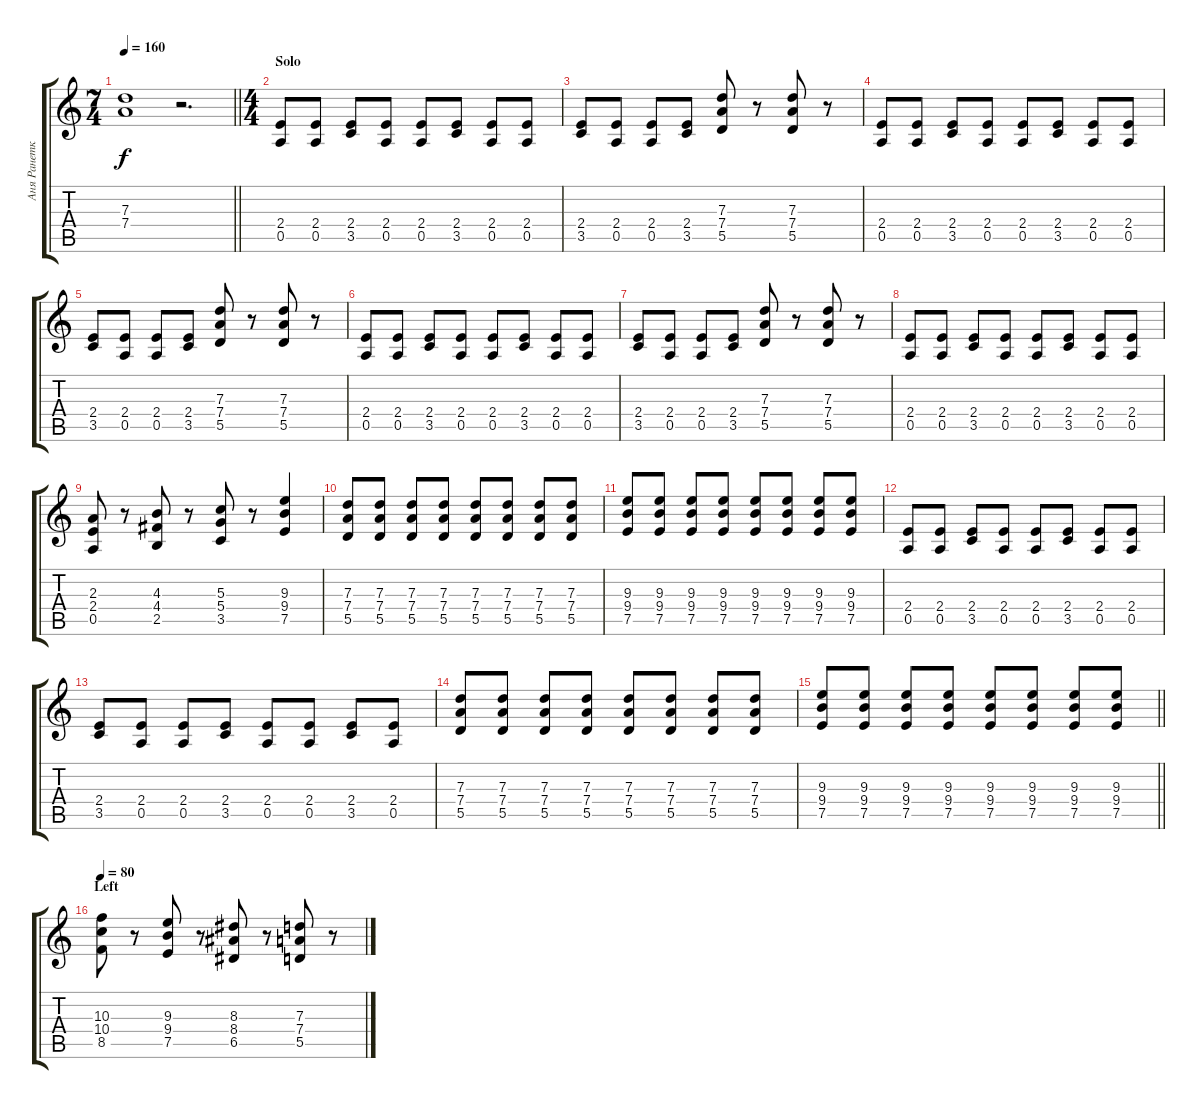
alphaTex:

\track ("Аня Ранетка" "Аня Ранетк") {instrument overdrivenguitar}
\staff {score tabs}
\tuning (E4 B3 G3 D3 A2 E2) {hide}
\ts (7 4)
\tempo 160
\clef g2
\barLineRight lightlight
\ks c
(7.3{t} 7.4{t}).1{dy f} r.2{d} |
\ts (4 4)
\section ("" "Solo")
(2.4 0.5).8 (2.4 0.5).8 (2.4 3.5).8 (2.4 0.5).8 (2.4 0.5).8 (2.4 3.5).8 (2.4 0.5).8 (2.4 0.5).8 |
(2.4 3.5).8 (2.4 0.5).8 (2.4 0.5).8 (2.4 3.5).8 (7.3 7.4 5.5).8 r.8 (7.3 7.4 5.5).8 r.8 |
(2.4 0.5).8 (2.4 0.5).8 (2.4 3.5).8 (2.4 0.5).8 (2.4 0.5).8 (2.4 3.5).8 (2.4 0.5).8 (2.4 0.5).8 |
(2.4 3.5).8 (2.4 0.5).8 (2.4 0.5).8 (2.4 3.5).8 (7.3 7.4 5.5).8 r.8 (7.3 7.4 5.5).8 r.8 |
(2.4 0.5).8 (2.4 0.5).8 (2.4 3.5).8 (2.4 0.5).8 (2.4 0.5).8 (2.4 3.5).8 (2.4 0.5).8 (2.4 0.5).8 |
(2.4 3.5).8 (2.4 0.5).8 (2.4 0.5).8 (2.4 3.5).8 (7.3 7.4 5.5).8 r.8 (7.3 7.4 5.5).8 r.8 |
(2.4 0.5).8 (2.4 0.5).8 (2.4 3.5).8 (2.4 0.5).8 (2.4 0.5).8 (2.4 3.5).8 (2.4 0.5).8 (2.4 0.5).8 |
(2.3 2.4 0.5).8 r.8 (4.3 4.4 2.5).8 r.8 (5.3 5.4 3.5).8 r.8 (9.3 9.4 7.5).4 |
(7.3 7.4 5.5).8 (7.3 7.4 5.5).8 (7.3 7.4 5.5).8 (7.3 7.4 5.5).8 (7.3 7.4 5.5).8 (7.3 7.4 5.5).8 (7.3 7.4 5.5).8 (7.3 7.4 5.5).8 |
(9.3 9.4 7.5).8 (9.3 9.4 7.5).8 (9.3 9.4 7.5).8 (9.3 9.4 7.5).8 (9.3 9.4 7.5).8 (9.3 9.4 7.5).8 (9.3 9.4 7.5).8 (9.3 9.4 7.5).8 |
(2.4 0.5).8 (2.4 0.5).8 (2.4 3.5).8 (2.4 0.5).8 (2.4 0.5).8 (2.4 3.5).8 (2.4 0.5).8 (2.4 0.5).8 |
(2.4 3.5).8 (2.4 0.5).8 (2.4 0.5).8 (2.4 3.5).8 (2.4 0.5).8 (2.4 0.5).8 (2.4 3.5).8 (2.4 0.5).8 |
(7.3 7.4 5.5).8 (7.3 7.4 5.5).8 (7.3 7.4 5.5).8 (7.3 7.4 5.5).8 (7.3 7.4 5.5).8 (7.3 7.4 5.5).8 (7.3 7.4 5.5).8 (7.3 7.4 5.5).8 |
\barLineRight lightlight
(9.3 9.4 7.5).8 (9.3 9.4 7.5).8 (9.3 9.4 7.5).8 (9.3 9.4 7.5).8 (9.3 9.4 7.5).8 (9.3 9.4 7.5).8 (9.3 9.4 7.5).8 (9.3 9.4 7.5).8 |
\section ("" "Left")
\tempo 80
(10.3 10.4 8.5).8 r.8 (9.3 9.4 7.5).8 r.8 (8.3 8.4 6.5).8 r.8 (7.3 7.4 5.5).8 r.8
